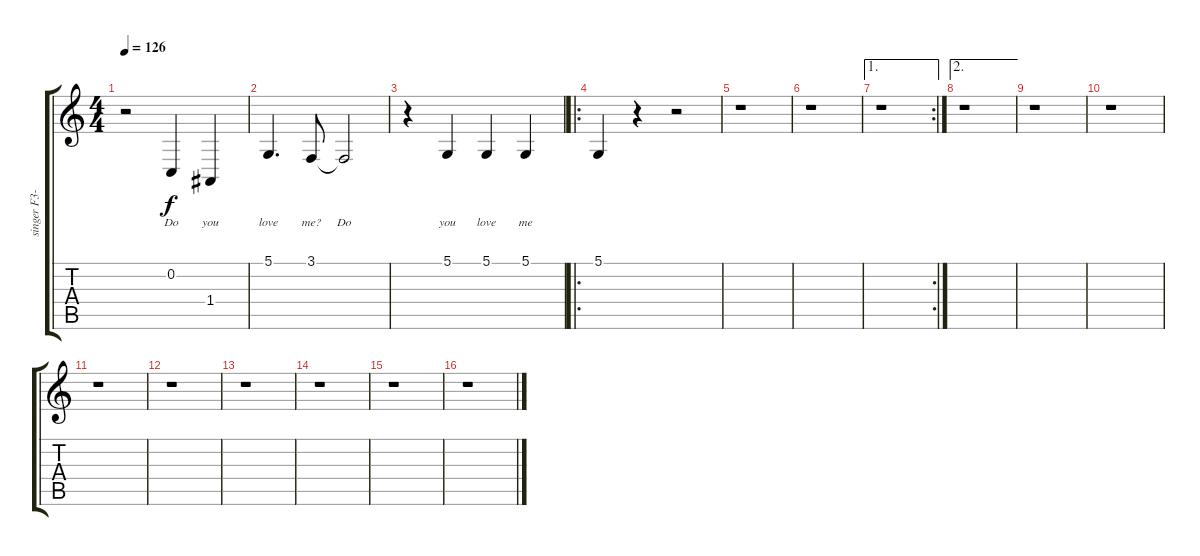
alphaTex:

\track ("singer F3-D4" "singer F3-") {instrument synthvoice}
\staff {score tabs}
\tuning (D3 C3 B2 A2 G2 F2) {hide}
\ts (4 4)
\tempo 126
\clef g2
\ks c
r.2{dy f} 0.2.4{lyrics (0 "Do") lyrics (1 "") lyrics (2 "") lyrics (3 "") lyrics (4 "")} 1.4.4{lyrics (0 "you") lyrics (1 "") lyrics (2 "") lyrics (3 "") lyrics (4 "")} |
5.1.4{d lyrics (0 "love") lyrics (1 "") lyrics (2 "") lyrics (3 "") lyrics (4 "")} 3.1.8{lyrics (0 "me?") lyrics (1 "") lyrics (2 "") lyrics (3 "") lyrics (4 "")} 3.1{t}.2{lyrics (0 "Do") lyrics (1 "") lyrics (2 "") lyrics (3 "") lyrics (4 "")} |
\section ("" "")
r.4 5.1.4{lyrics (0 "you") lyrics (1 "") lyrics (2 "") lyrics (3 "") lyrics (4 "")} 5.1.4{lyrics (0 "love") lyrics (1 "") lyrics (2 "") lyrics (3 "") lyrics (4 "")} 5.1.4{lyrics (0 "me") lyrics (1 "") lyrics (2 "") lyrics (3 "") lyrics (4 "")} |
\ro
5.1.4{lyrics (0 "") lyrics (1 "") lyrics (2 "") lyrics (3 "") lyrics (4 "")} r.4 r.2 |
r.1 |
r.1 |
\ae 1
\rc 2
\section ("" "")
r.1 |
\ae 2
r.1 |
r.1 |
r.1 |
r.1 |
r.1 |
r.1 |
r.1 |
r.1 |
r.1
